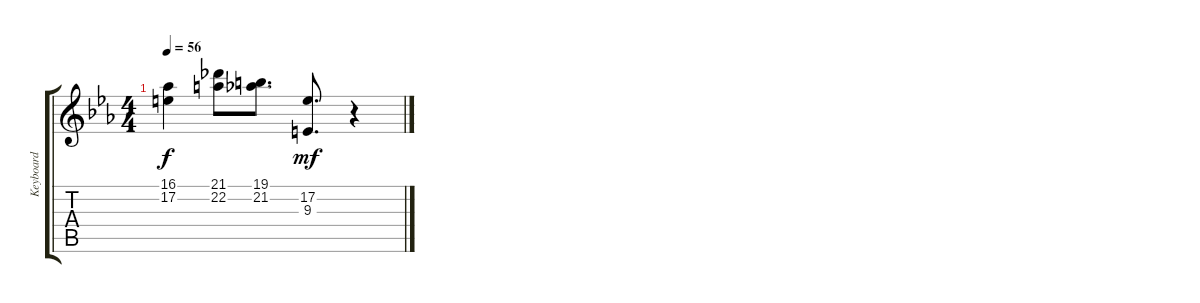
\track ("Keyboard" "Keyboard") {instrument pad2warm}
\staff {score tabs}
\tuning (E4 B3 G3 D3 A2 E2) {hide}
\ts (4 4)
\tempo 56
\clef g2
\ks eb
(16.1 17.2).4{dy f} (21.1 22.2).8 (19.1 21.2).8{d} (17.2 9.3).8{d dy mf} r.4
